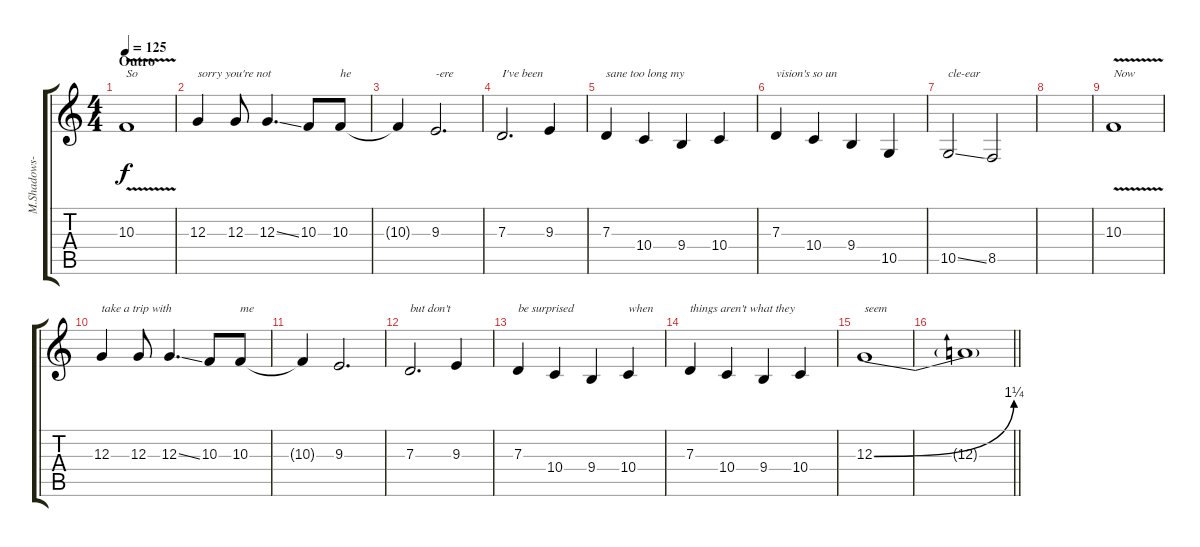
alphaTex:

\track ("M.Shadows-Vocals" "M.Shadows-") {instrument lead6voice}
\staff {score tabs}
\tuning (E4 B3 G3 D3 A2 E2) {hide}
\ts (4 4)
\section ("" "Outro")
\tempo 125
\clef g2
\ks c
10.3{v}.1{txt "So" dy f} |
12.3.4{txt "sorry you're not"} 12.3.8 12.3{ss}.4{d} 10.3.8 10.3.8{txt "he"} |
10.3{t}.4 9.3.2{d txt "-ere"} |
7.3.2{d txt "I've been"} 9.3.4 |
7.3.4{txt "sane too long my"} 10.4.4 9.4.4 10.4.4 |
7.3.4{txt "vision's so un"} 10.4.4 9.4.4 10.5.4 |
10.5{ss}.2{txt "cle-ear"} 8.5.2 |
|
10.3{v}.1{txt "Now"} |
12.3.4{txt "take a trip with "} 12.3.8 12.3{ss}.4{d} 10.3.8 10.3.8{txt "me"} |
10.3{t}.4 9.3.2{d} |
7.3.2{d txt "but don't"} 9.3.4 |
7.3.4{txt "be surprised"} 10.4.4 9.4.4 10.4.4{txt "when"} |
7.3.4{txt "things aren't what they"} 10.4.4 9.4.4 10.4.4 |
12.3{be (bend 0 0 60 5)}.1{txt "seem"} |
\barLineRight lightlight
12.3{t}.1
